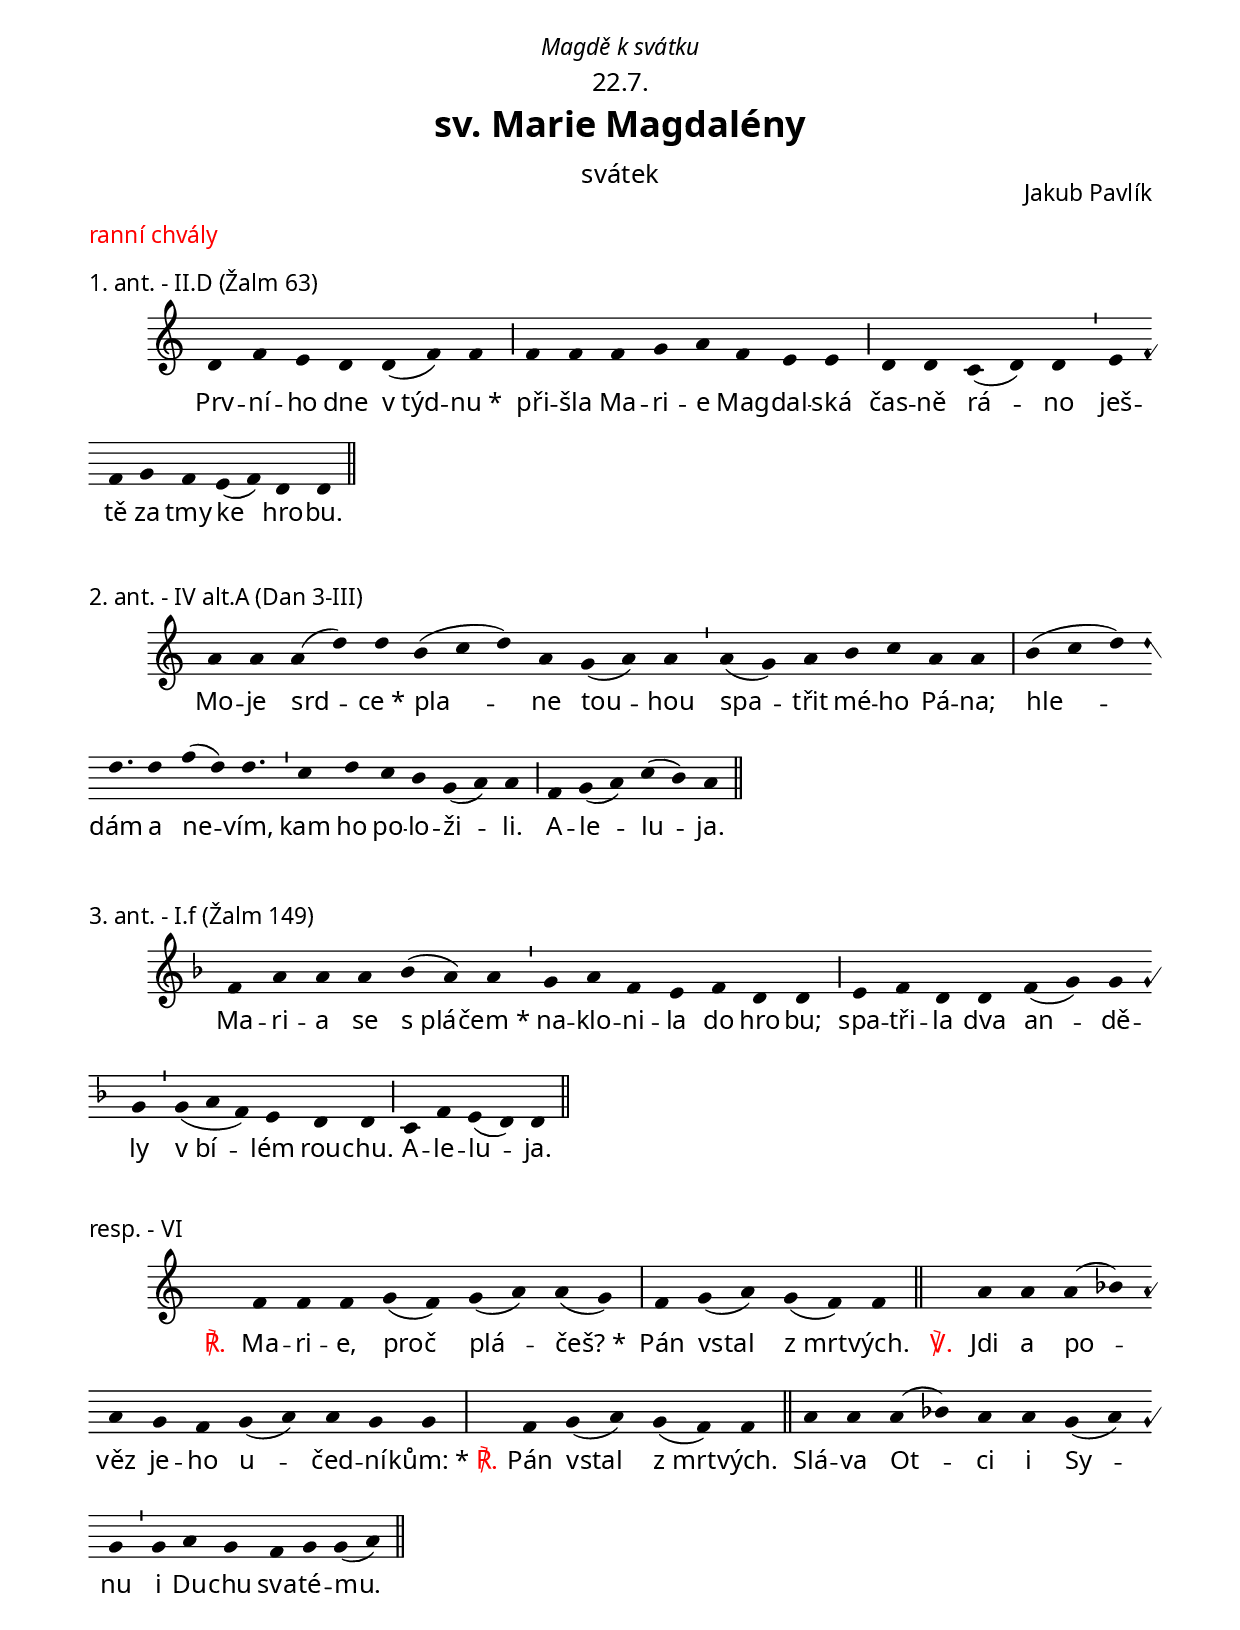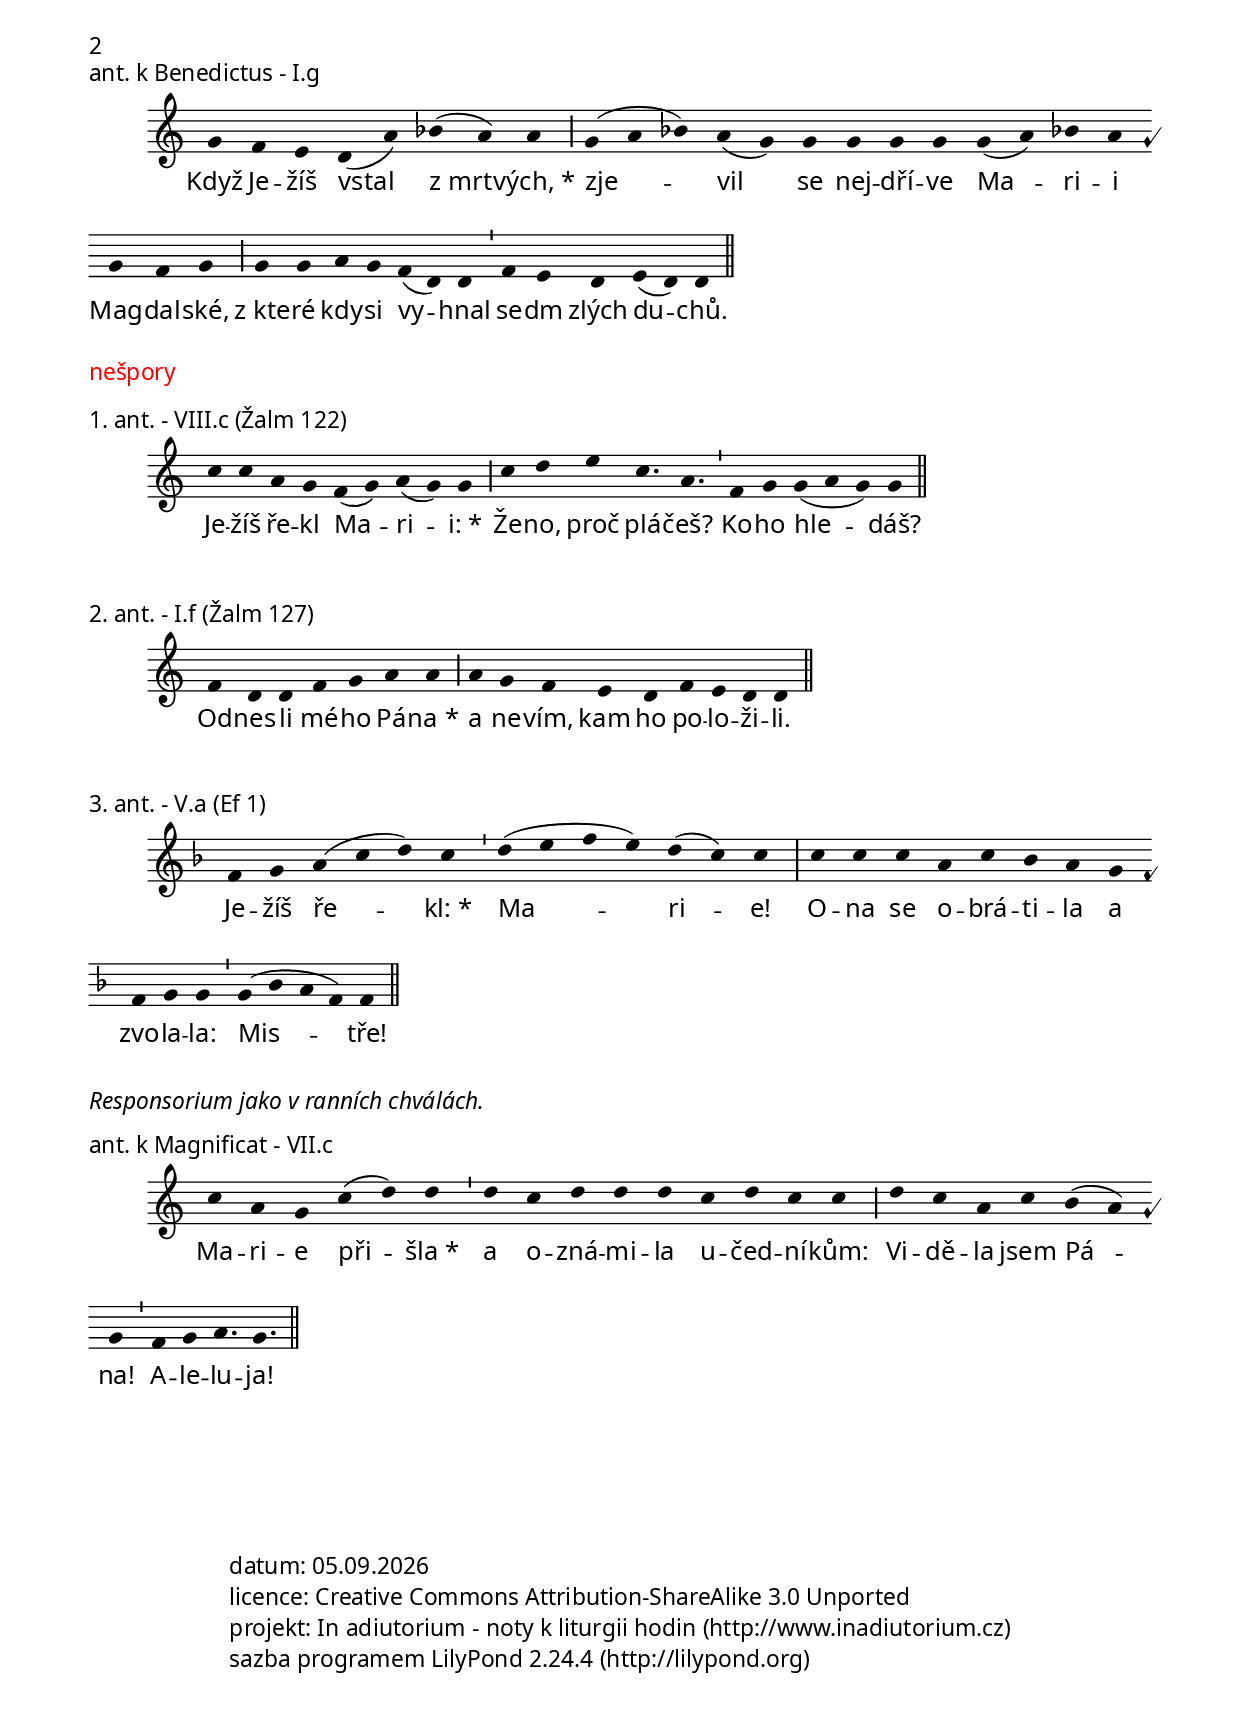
\version "2.15.37"

\include "../spolecne.ly"
\include "../dilyresponsorii.ly"

\header {
  title = \markup\titleSvatek
            "sv. Marie Magdalény"
            svátek
            22.7.
  composer = "Jakub Pavlík"
  dedication = \markup\italic "Magdě k svátku"
}

\markup {\nadpisHodinka {"ranní chvály"}}

\score {
  \relative c' {
    \choralniRezim
    d4 f e d d( f) f \barMaior
    f f f g a f e e \barMaior
    d4 d c( d) d \barMin e f g f e( f) d d \barFinalis
  }
  \addlyrics {
    Prv -- ní -- ho dne v_týd -- nu_*
    při -- šla Ma -- ri -- e Mag -- dal -- ská
    čas -- ně rá -- no ješ -- tě za tmy ke hro -- bu.
  }
  \header {
    quid = "1. ant."
    modus = "II"
    differentia = "D"
    psalmus = "Žalm 63"
    id = "rch-a1"
    piece = \markup\sestavTitulek
  }
}

\score {
  \relative c'' {
    \choralniRezim
    a4 a a( d) d b( c d) a g( a) a \barMin
    a( g) a b c a a \barMax
    b4( c d) d4. d4 f( d) d4. \barMin c4 d c b g( a) a \barMaior
    f g( a) c( b) a \barFinalis
  }
  \addlyrics {
    Mo -- je srd -- ce_* pla -- ne tou -- hou
    spa -- třit mé -- ho Pá -- na;
    hle -- dám a ne -- vím, kam ho po -- lo -- ži -- li.
    A -- le -- lu -- ja.
  }
  \header {
    quid = "2. ant."
    modus = "IV alt"
    differentia = "A"
    psalmus = "Dan 3-III"
    placet = "závěr by zasloužil trochu péče"
    id = "rch-a2"
    piece = \markup\sestavTitulek
  }
}

\score {
  \relative c' {
    \choralniRezim
    \key f\major
    f4 a a a bes( a) a \barMin
    g a f e f d d \barMaior
    e f d d f( g) g g \barMin
    g( a f) e d d \barMaior
    c f e( d) d \barFinalis
  }
  \addlyrics {
    Ma -- ri -- a se s_plá -- čem_*
    na -- klo -- ni -- la do hro -- bu;
    spa -- tři -- la dva an -- dě -- ly
    v_bí -- lém rou -- chu.
    A -- le -- lu -- ja.
  }
  \header {
    quid = "3. ant."
    modus = "I"
    differentia = "f"
    psalmus = "Žalm 149"
    id = "rch-a3"
    piece = \markup\sestavTitulek
  }
}

\score {
  \relative c' {
    \choralniRezim

    % R
    \neviditelna c
    f4 f f g( f) g( a) a( g) \barMax
    f g( a) g( f) f \barFinalis

    % V
    \neviditelna g
    a4 a a( bes) a g f g( a) a g g \barMax

    % R
    \neviditelna g
    f g( a) g( f) f \barFinalis

    % Slava
    \respVIdoxologie \barFinalis
  }
  \addlyrics {
    \Response Ma -- ri -- e, proč plá -- češ?_* Pán vstal z_mrt -- vých.
    \Verse Jdi a po -- věz je -- ho u -- čed -- ní -- kům:_*
    \Response Pán vstal z_mrt -- vých.
    \textRespDoxologie
  }
  \header {
    quid = "resp."
    modus = "VI"
    id = "rch-resp"
    piece = \markup\sestavTitulekResp
  }
}

\pageBreak

\score {
  \relative c'' {
    \choralniRezim
    g4 f e d( a') bes( a) a \barMaior
    g( a bes) a( g) g g g g g( a) bes a g f g \barMaior
    g g a g f( d) d \barMin f e d e( d) d \barFinalis
  }
  \addlyrics {
    Když Je -- žíš vstal z_mrt -- vých,_*
    zje -- vil se nej -- dří -- ve
    Ma -- ri -- i Mag -- dal -- ské,
    z_kte -- ré kdy -- si vy -- hnal
    se -- dm zlých du -- chů.
  }
  \header {
    quid = "ant. k Benedictus"
    modus = "I"
    differentia = "g"
    psalmus = ""
    id = "rch-aben"
    piece = \markup\sestavTitulekBezZalmu
  }
}

\markup {\nadpisHodinka {"nešpory"}}

\score {
  \relative c'' {
    \choralniRezim
    c4 c a g f( g) a( g) g \barMaior
    c4 d e c4. a \barMin f4 g g( a g) g \barFinalis
  }
  \addlyrics {
    Je -- žíš ře -- kl Ma -- ri -- i:_* Že -- no, proč plá -- češ?
    Ko -- ho hle -- dáš?
  }
  \header {
    quid = "1. ant."
    modus = "VIII"
    differentia = "c"
    psalmus = "Žalm 122"
    id = "ne-a1"
    piece = \markup\sestavTitulek
  }
}

\score {
  \relative c' {
    \choralniRezim
    f4 d d f g a a \barMaior
    a g f e d f e d d \barFinalis
  }
  \addlyrics {
    Od -- nes -- li mé -- ho Pá -- na_*
    a ne -- vím, kam ho po -- lo -- ži -- li.
  }
  \header {
    quid = "2. ant."
    modus = "I"
    differentia = "f"
    psalmus = "Žalm 127"
    id = "ne-a2"
    piece = \markup\sestavTitulek
  }
}

\score {
  \relative c' {
    \choralniRezim
    \key f \major
    f4 g a( c d) c \barMin
    d( e f e) d( c) c \barMax
    c4 c c a c bes a g f g g \barMin
    g( bes a f) f \barFinalis
  }
  \addlyrics {
    Je -- žíš ře -- kl:_*
    Ma -- ri -- e!
    O -- na se o -- brá -- ti -- la a zvo -- la -- la: Mis -- tře!
  }
  \header {
    quid = "3. ant."
    modus = "V"
    differentia = "a"
    psalmus = "Ef 1"
    id = "ne-a3"
    piece = \markup\sestavTitulek
  }
}

\markup\italic { Responsorium jako v ranních chválách. }

\score {
  \relative c'' {
    \choralniRezim
    c4 a g c( d) d \barMin
    d c d d d c d c c \barMaior
    d c a c b( a) g \barMin
    f g a4. g \barFinalis
  }
  \addlyrics {
    Ma -- ri -- e při -- šla_*
    a o -- zná -- mi -- la u -- čed -- ní -- kům:
    Vi -- dě -- la jsem Pá -- na!
    A -- le -- lu -- ja!
  }
  \header {
    quid = "ant. k Magnificat"
    quidbreve = "ant."
    modus = "VII"
    differentia = "c"
    psalmus = "Magnificat"
    id = "ne-amag"
    piece = \markup\sestavTitulekBezZalmu
  }
}